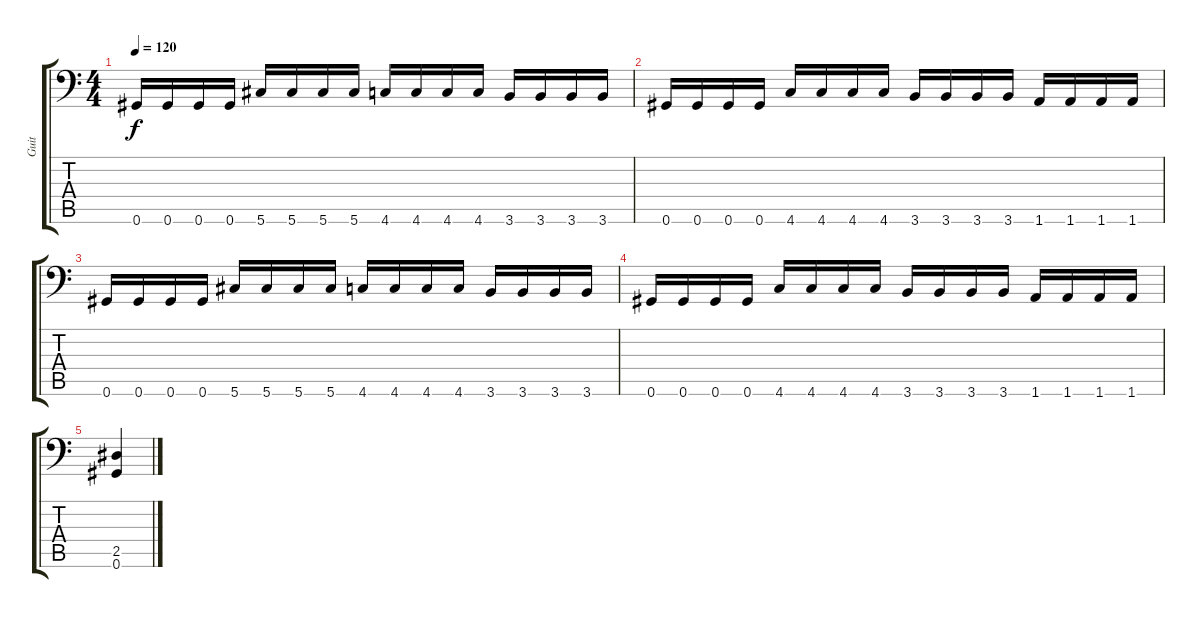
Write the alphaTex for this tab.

\track ("Guit" "Guit") {instrument distortionguitar}
\staff {score tabs}
\tuning (Ab3 Eb3 B2 Gb2 Db2 Ab1) {hide}
\ts (4 4)
\tempo 120
\clef f4
\ks c
0.6.16{dy f} 0.6.16 0.6.16 0.6.16 5.6.16 5.6.16 5.6.16 5.6.16 4.6.16 4.6.16 4.6.16 4.6.16 3.6.16 3.6.16 3.6.16 3.6.16 |
0.6.16 0.6.16 0.6.16 0.6.16 4.6.16 4.6.16 4.6.16 4.6.16 3.6.16 3.6.16 3.6.16 3.6.16 1.6.16 1.6.16 1.6.16 1.6.16 |
0.6.16 0.6.16 0.6.16 0.6.16 5.6.16 5.6.16 5.6.16 5.6.16 4.6.16 4.6.16 4.6.16 4.6.16 3.6.16 3.6.16 3.6.16 3.6.16 |
0.6.16 0.6.16 0.6.16 0.6.16 4.6.16 4.6.16 4.6.16 4.6.16 3.6.16 3.6.16 3.6.16 3.6.16 1.6.16 1.6.16 1.6.16 1.6.16 |
(2.5 0.6).4
